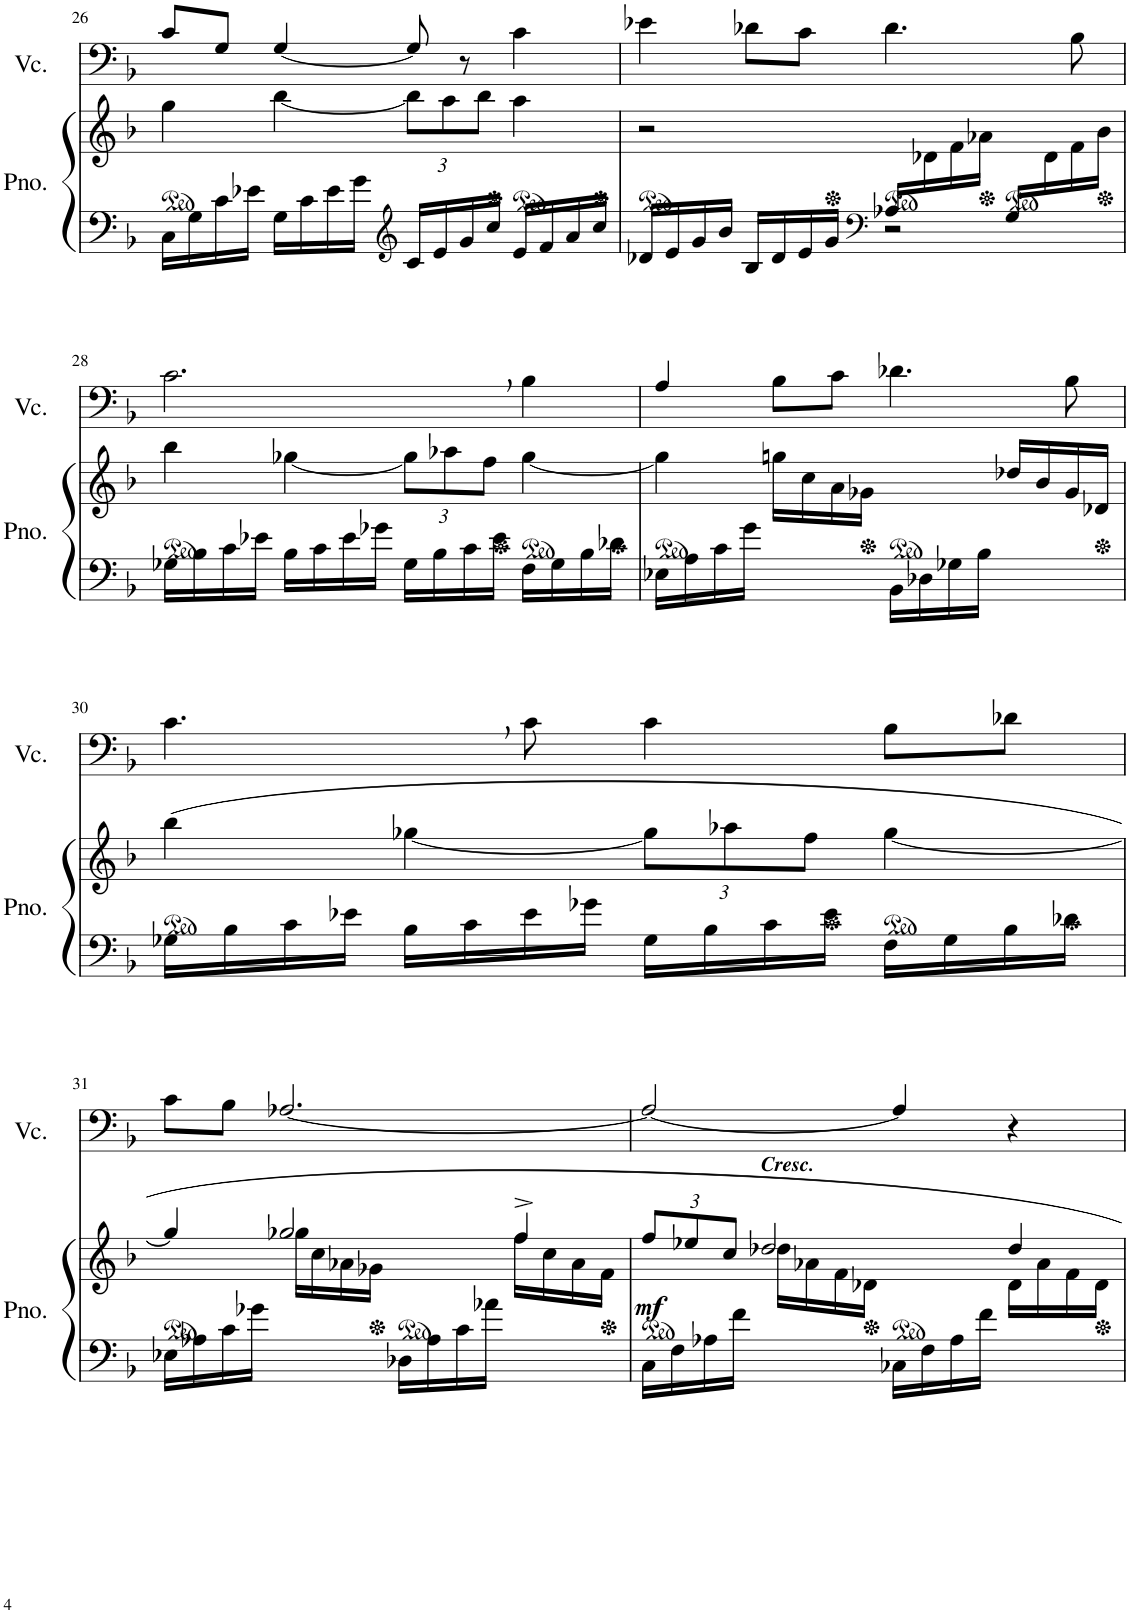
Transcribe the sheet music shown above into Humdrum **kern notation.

**kern	**kern	**dynam	**kern
*part2	*part2	*part2	*part1
*staff3	*staff2	*staff2/3	*staff1
*I"Piano	*	*	*I"Cello
*I'Pno.	*	*	*
!!LO:PB:g=z
*clefF4	*clefG2	*	*clefF4
*k[b-]	*k[b-]	*	*k[b-]
*F:	*F:	*	*F:
*M4/4	*M4/4	*	*M4/4
*met(c)	*met(c)	*	*met(c)
=26	=26	=26	=26
*	*^	*	*
16C\LL	1ryy	4gg\	.	8c/L
16G\	.	.	.	.
16c\	.	.	.	8G/J
16e-X\JJ	.	.	.	.
16G\LL	.	[4bb-\	.	[4G/
16c\	.	.	.	.
16e-\	.	.	.	.
16g\JJ	.	.	.	.
*clefG2	*	*	*	*
*	*	*Xbrackettup	*	*
16c/LL	.	12bb-\L]	.	8G/]
16e-/	.	.	.	.
.	.	12aa\	.	.
16g/	.	.	.	8r
.	.	12bb-\J	.	.
16cc/JJ	.	.	.	.
16e-/LL	.	4aa\	.	4c\
16f/	.	.	.	.
16a/	.	.	.	.
16cc/JJ	.	.	.	.
*	*v	*v	*	*
=27	=27	=27	=27
*^	*	*	*
2ryy	16d-X/LL	2r	.	4e-X\
.	16e/	.	.	.
.	16g/	.	.	.
.	16b-/JJ	.	.	.
.	16B-/LL	.	.	8d-X\L
.	16d-/	.	.	.
.	16e/	.	.	8c\J
.	16g/JJ	.	.	.
*clefF4	*	*	*	*
16A-X/LL	2r	16ryy	.	4.d-\
8.ryy	.	16d-X\	.	.
.	.	16f\	.	.
.	.	16a-X\JJ	.	.
16G/LL	.	16ryy	.	.
8.ryy	.	16d-\	.	.
.	.	16f\	.	8B-\
.	.	16b-\JJ	.	.
*v	*v	*	*	*
!!LO:LB:g=z
=28	=28	=28	=28
*	*^	*	*
16G-X\LL	1ryy	4bb-\	.	2.c,\
16B-\	.	.	.	.
16c\	.	.	.	.
16e-X\JJ	.	.	.	.
16B-\LL	.	[4gg-X\	.	.
16c\	.	.	.	.
16e-\	.	.	.	.
16g-X\JJ	.	.	.	.
16G-\LL	.	12gg-\L]	.	.
16B-\	.	.	.	.
.	.	12aa-X\	.	.
16c\	.	.	.	.
.	.	12ff\J	.	.
16e-\JJ	.	.	.	.
16F\LL	.	[4gg-\	.	4B-\
16G-\	.	.	.	.
16B-\	.	.	.	.
16d-X\JJ	.	.	.	.
=29	=29	=29	=29	=29
16E-X\LL	4ryy	4gg-\]	.	4A/
16A\	.	.	.	.
16c\	.	.	.	.
16g\JJ	.	.	.	.
4ryy	16ggn\LL	2.ryy	.	8B-\L
.	16cc\	.	.	.
.	16a\	.	.	8c\J
.	16g-X\JJ	.	.	.
16BB-\LL	4ryy	.	.	4.d-X\
16D-X\	.	.	.	.
16G-X\	.	.	.	.
16B-\JJ	.	.	.	.
4ryy	16dd-X/LL	.	.	.
.	16b-/	.	.	.
.	16g-/	.	.	8B-\
.	16d-X/JJ	.	.	.
!!LO:LB:g=z
=30	=30	=30	=30	=30
16G-X\LL	1ryy	4bb-\	.	4.c,\
16B-\	.	.	.	.
16c\	.	.	.	.
16e-X\JJ	.	.	.	.
16B-\LL	.	[4gg-X\	.	.
16c\	.	.	.	.
16e-\	.	.	.	8c\
16g-X\JJ	.	.	.	.
16G-\LL	.	12gg-\L]	.	4c\
16B-\	.	.	.	.
.	.	12aa-X\	.	.
16c\	.	.	.	.
.	.	12ff\J	.	.
16e-\JJ	.	.	.	.
16F\LL	.	[4gg-\	.	8B-\L
16G-\	.	.	.	.
16B-\	.	.	.	8d-X\J
16d-X\JJ	.	.	.	.
!!LO:LB:g=z
=31	=31	=31	=31	=31
16E-X\LL	4ryy	4gg-/]	.	8c\L
16A-X\	.	.	.	.
16c\	.	.	.	8B-\J
16g-X\JJ	.	.	.	.
4ryy	16gg-X\LL	2gg-/	.	[2.A-X/
.	16cc\	.	.	.
.	16a-X\	.	.	.
.	16g-X\JJ	.	.	.
16D-X\LL	4ryy	.	.	.
16A-\	.	.	.	.
16c\	.	.	.	.
16a-X\JJ	.	.	.	.
4ryy	16ff\LL	4ff^/	.	.
.	16cc\	.	.	.
.	16a-\	.	.	.
.	16f\JJ	.	.	.
=32	=32	=32	=32	=32
!	!	!	!LO:DY:b	!
16C\LL	4ryy	12ff/L	mf	2A-/_
16F\	.	.	.	.
.	.	12ee-X/	.	.
16A-X\	.	.	.	.
.	.	12cc/J	.	.
16f\JJ	.	.	.	.
!	!LO:TX:a:Bi:t=Cresc.	!	!	!
4ryy	16dd-X\LL	2dd-/	.	.
.	16a-X\	.	.	.
.	16f\	.	.	.
.	16d-X\JJ	.	.	.
16C-X\LL	4ryy	.	.	4A-/]
16F\	.	.	.	.
16A-\	.	.	.	.
16f\JJ	.	.	.	.
4ryy	16d-\LL	4dd-/	.	4r
.	16a-\	.	.	.
.	16f\	.	.	.
.	16d-\JJ	.	.	.
*	*v	*v	*	*
=	=	=	=
*-	*-	*-	*-
